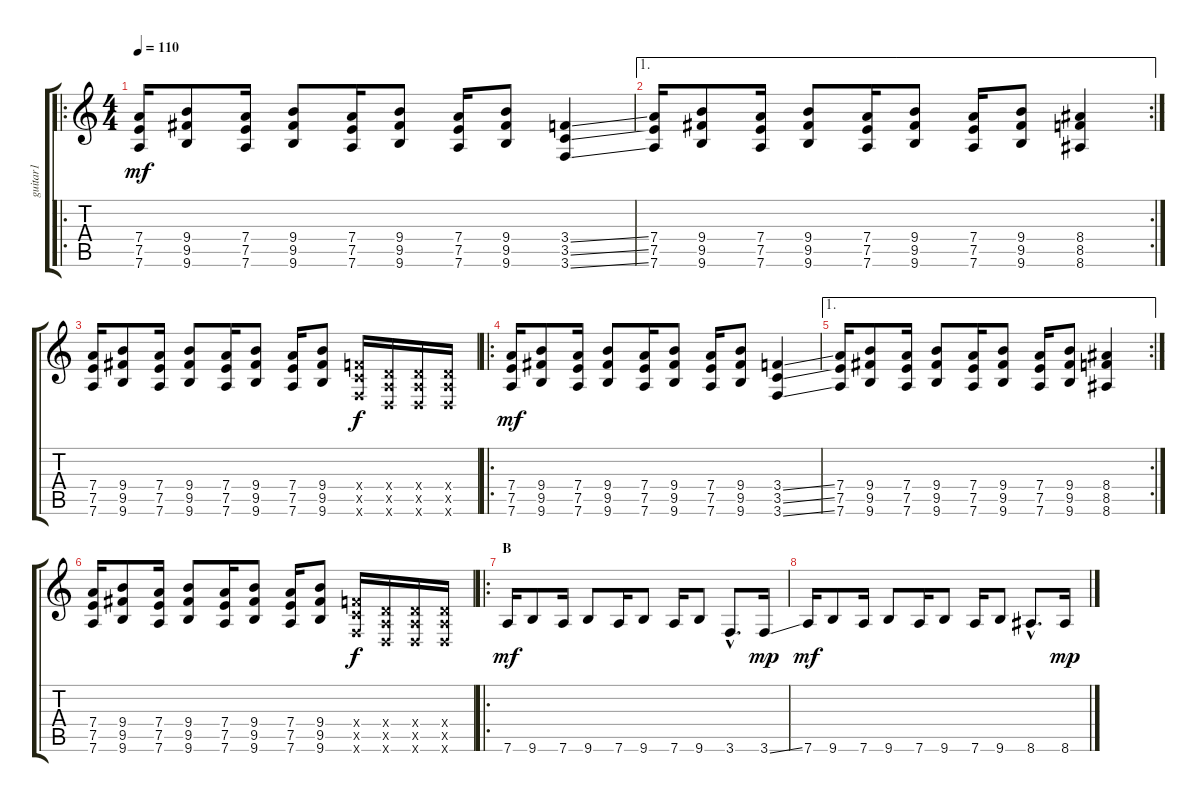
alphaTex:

\track ("guitar1" "guitar1") {instrument distortionguitar}
\staff {score tabs}
\tuning (E4 B3 G3 D3 A2 D2) {hide}
\ro
\ts (4 4)
\tempo 110
\clef g2
\ks c
(7.4 7.5 7.6).16{dy mf} (9.4 9.5 9.6).8 (7.4 7.5 7.6).16 (9.4 9.5 9.6).8 (7.4 7.5 7.6).16 (9.4 9.5 9.6).8 (7.4 7.5 7.6).16 (9.4 9.5 9.6).8 (3.4{ss} 3.5{ss} 3.6{ss}).4 |
\ae 1
\rc 2
(7.4 7.5 7.6).16 (9.4 9.5 9.6).8 (7.4 7.5 7.6).16 (9.4 9.5 9.6).8 (7.4 7.5 7.6).16 (9.4 9.5 9.6).8 (7.4 7.5 7.6).16 (9.4 9.5 9.6).8 (8.4 8.5 8.6).4 |
(7.4 7.5 7.6).16 (9.4 9.5 9.6).8 (7.4 7.5 7.6).16 (9.4 9.5 9.6).8 (7.4 7.5 7.6).16 (9.4 9.5 9.6).8 (7.4 7.5 7.6).16 (9.4 9.5 9.6).8 (3.4{x} 3.5{x} 3.6{x}).16{dy f} (0.4{x} 0.5{x} 0.6{x}).16 (0.4{x} 0.5{x} 0.6{x}).16 (0.4{x} 0.5{x} 0.6{x}).16 |
\ro
(7.4 7.5 7.6).16{dy mf} (9.4 9.5 9.6).8 (7.4 7.5 7.6).16 (9.4 9.5 9.6).8 (7.4 7.5 7.6).16 (9.4 9.5 9.6).8 (7.4 7.5 7.6).16 (9.4 9.5 9.6).8 (3.4{ss} 3.5{ss} 3.6{ss}).4 |
\ae 1
\rc 2
(7.4 7.5 7.6).16 (9.4 9.5 9.6).8 (7.4 7.5 7.6).16 (9.4 9.5 9.6).8 (7.4 7.5 7.6).16 (9.4 9.5 9.6).8 (7.4 7.5 7.6).16 (9.4 9.5 9.6).8 (8.4 8.5 8.6).4 |
(7.4 7.5 7.6).16 (9.4 9.5 9.6).8 (7.4 7.5 7.6).16 (9.4 9.5 9.6).8 (7.4 7.5 7.6).16 (9.4 9.5 9.6).8 (7.4 7.5 7.6).16 (9.4 9.5 9.6).8 (3.4{x} 3.5{x} 3.6{x}).16{dy f} (0.4{x} 0.5{x} 0.6{x}).16 (0.4{x} 0.5{x} 0.6{x}).16 (0.4{x} 0.5{x} 0.6{x}).16 |
\ro
\section ("" "B")
7.6.16{dy mf} 9.6.8 7.6.16 9.6.8 7.6.16 9.6.8 7.6.16 9.6.8 3.6{hac}.8{d} 3.6{ss}.16{dy mp} |
7.6.16{dy mf} 9.6.8 7.6.16 9.6.8 7.6.16 9.6.8 7.6.16 9.6.8 8.6{hac}.8{d} 8.6{ss}.16{dy mp}
